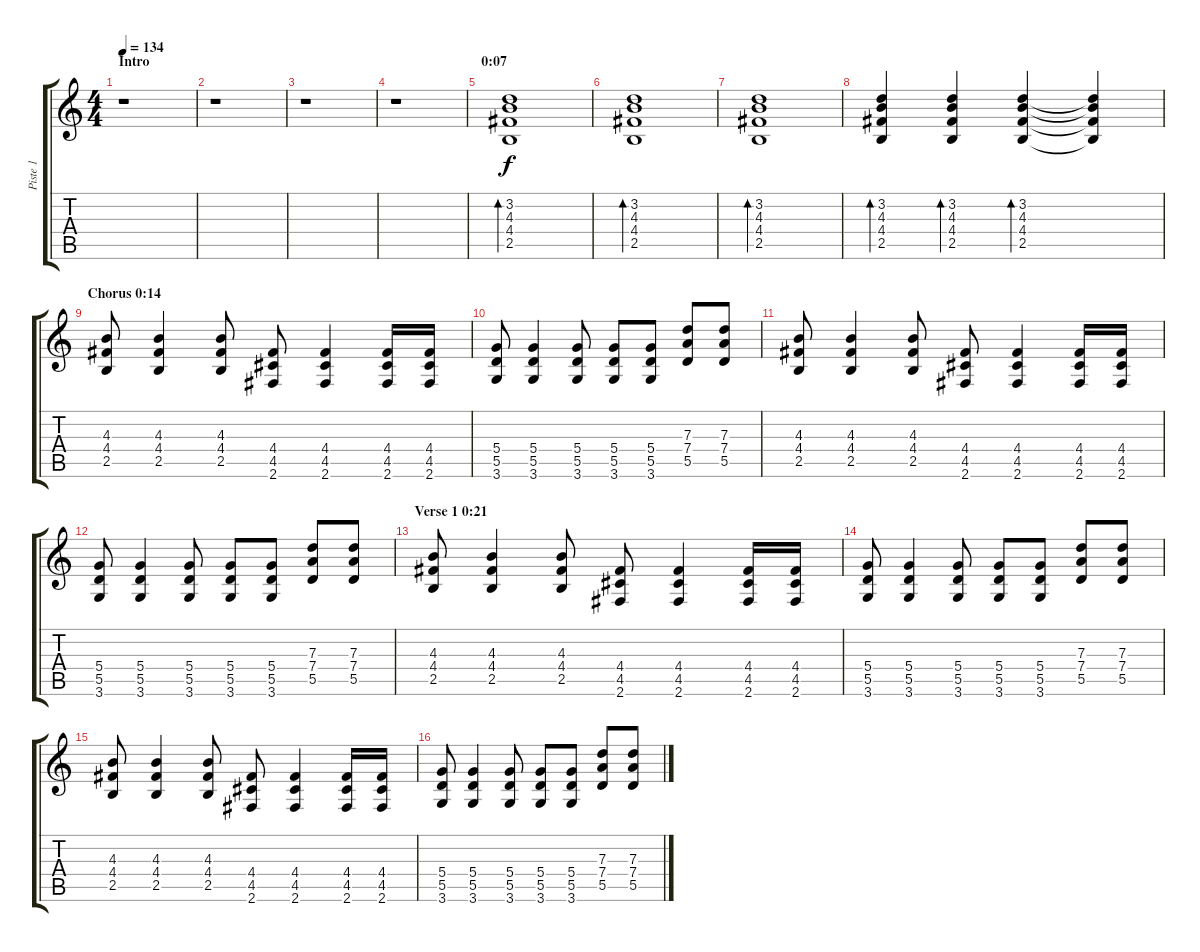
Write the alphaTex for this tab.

\track ("Piste 1" "Piste 1") {instrument distortionguitar}
\staff {score tabs}
\tuning (E4 B3 G3 D3 A2 E2) {hide}
\ts (4 4)
\section ("" "Intro")
\tempo 134
\clef g2
\ks c
r.1{dy f instrument distortionguitar} |
r.1 |
r.1 |
r.1 |
\section ("" "0:07")
(3.2 4.3 4.4 2.5).1{bd 60} |
(3.2 4.3 4.4 2.5).1{bd 60} |
(3.2 4.3 4.4 2.5).1{bd 60} |
(3.2 4.3 4.4 2.5).4{bd 60} (3.2 4.3 4.4 2.5).4{bd 60} (3.2 4.3 4.4 2.5).4{bd 60} (3.2{t} 4.3{t} 4.4{t} 2.5{t}).4 |
\section ("" "Chorus 0:14")
(4.3 4.4 2.5).8 (4.3 4.4 2.5).4 (4.3 4.4 2.5).8 (4.4 4.5 2.6).8 (4.4 4.5 2.6).4 (4.4 4.5 2.6).16 (4.4 4.5 2.6).16 |
(5.4 5.5 3.6).8 (5.4 5.5 3.6).4 (5.4 5.5 3.6).8 (5.4 5.5 3.6).8 (5.4 5.5 3.6).8 (7.3 7.4 5.5).8 (7.3 7.4 5.5).8 |
(4.3 4.4 2.5).8 (4.3 4.4 2.5).4 (4.3 4.4 2.5).8 (4.4 4.5 2.6).8 (4.4 4.5 2.6).4 (4.4 4.5 2.6).16 (4.4 4.5 2.6).16 |
(5.4 5.5 3.6).8 (5.4 5.5 3.6).4 (5.4 5.5 3.6).8 (5.4 5.5 3.6).8 (5.4 5.5 3.6).8 (7.3 7.4 5.5).8 (7.3 7.4 5.5).8 |
\section ("" "Verse 1 0:21")
(4.3 4.4 2.5).8 (4.3 4.4 2.5).4 (4.3 4.4 2.5).8 (4.4 4.5 2.6).8 (4.4 4.5 2.6).4 (4.4 4.5 2.6).16 (4.4 4.5 2.6).16 |
(5.4 5.5 3.6).8 (5.4 5.5 3.6).4 (5.4 5.5 3.6).8 (5.4 5.5 3.6).8 (5.4 5.5 3.6).8 (7.3 7.4 5.5).8 (7.3 7.4 5.5).8 |
(4.3 4.4 2.5).8 (4.3 4.4 2.5).4 (4.3 4.4 2.5).8 (4.4 4.5 2.6).8 (4.4 4.5 2.6).4 (4.4 4.5 2.6).16 (4.4 4.5 2.6).16 |
(5.4 5.5 3.6).8 (5.4 5.5 3.6).4 (5.4 5.5 3.6).8 (5.4 5.5 3.6).8 (5.4 5.5 3.6).8 (7.3 7.4 5.5).8 (7.3 7.4 5.5).8
